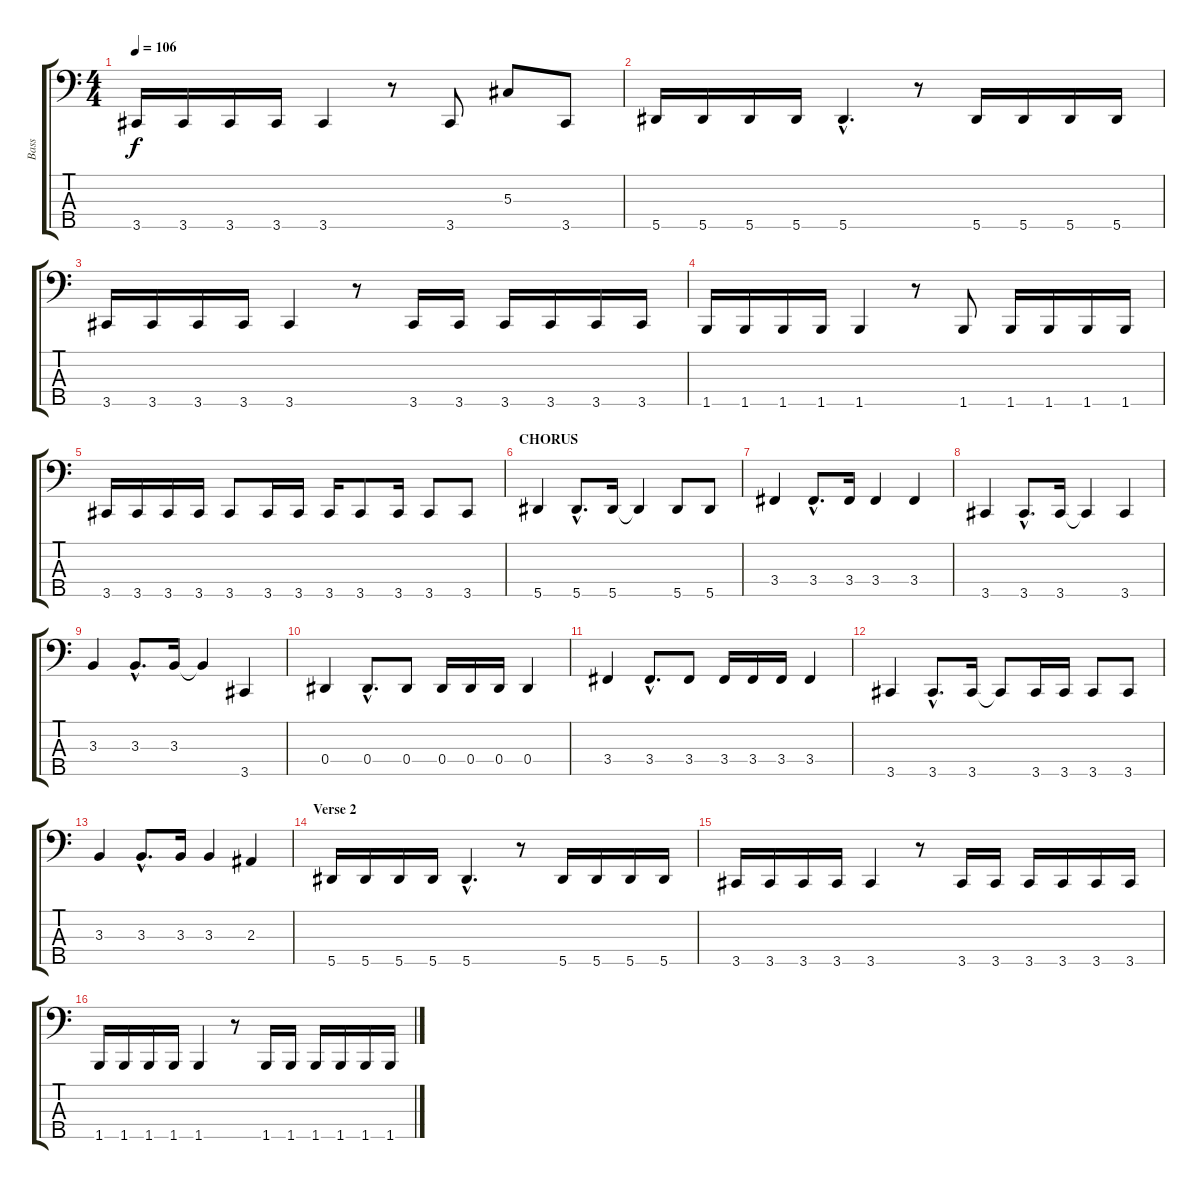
\track ("Bass" "Bass") {instrument electricbassfinger}
\staff {score tabs}
\tuning (Gb2 Db2 Ab1 Eb1 Bb0) {hide}
\ts (4 4)
\tempo 106
\clef f4
\ks c
3.5.16{dy f} 3.5.16 3.5.16 3.5.16 3.5.4 r.8 3.5.8 5.3.8 3.5.8 |
5.5.16 5.5.16 5.5.16 5.5.16 5.5{hac}.4{d} r.8 5.5.16 5.5.16 5.5.16 5.5.16 |
3.5.16 3.5.16 3.5.16 3.5.16 3.5.4 r.8 3.5.16 3.5.16 3.5.16 3.5.16 3.5.16 3.5.16 |
1.5.16 1.5.16 1.5.16 1.5.16 1.5.4 r.8 1.5.8 1.5.16 1.5.16 1.5.16 1.5.16 |
3.5.16 3.5.16 3.5.16 3.5.16 3.5.8 3.5.16 3.5.16 3.5.16 3.5.8 3.5.16 3.5.8 3.5.8 |
\section ("" "CHORUS")
5.5.4 5.5{hac}.8{d} 5.5.16 5.5{t}.4 5.5.8 5.5.8 |
3.4.4 3.4{hac}.8{d} 3.4.16 3.4.4 3.4.4 |
3.5.4 3.5{hac}.8{d} 3.5.16 3.5{t}.4 3.5.4 |
3.3.4 3.3{hac}.8{d} 3.3.16 3.3{t}.4 3.5.4 |
0.4.4 0.4{hac}.8{d} 0.4.8 0.4.16 0.4.16 0.4.16 0.4.4 |
3.4.4 3.4{hac}.8{d} 3.4.8 3.4.16 3.4.16 3.4.16 3.4.4 |
3.5.4 3.5{hac}.8{d} 3.5.16 3.5{t}.8 3.5.16 3.5.16 3.5.8 3.5.8 |
3.3.4 3.3{hac}.8{d} 3.3.16 3.3.4 2.3.4 |
\section ("" "Verse 2")
5.5.16 5.5.16 5.5.16 5.5.16 5.5{hac}.4{d} r.8 5.5.16 5.5.16 5.5.16 5.5.16 |
3.5.16 3.5.16 3.5.16 3.5.16 3.5.4 r.8 3.5.16 3.5.16 3.5.16 3.5.16 3.5.16 3.5.16 |
1.5.16 1.5.16 1.5.16 1.5.16 1.5.4 r.8 1.5.16 1.5.16 1.5.16 1.5.16 1.5.16 1.5.16
